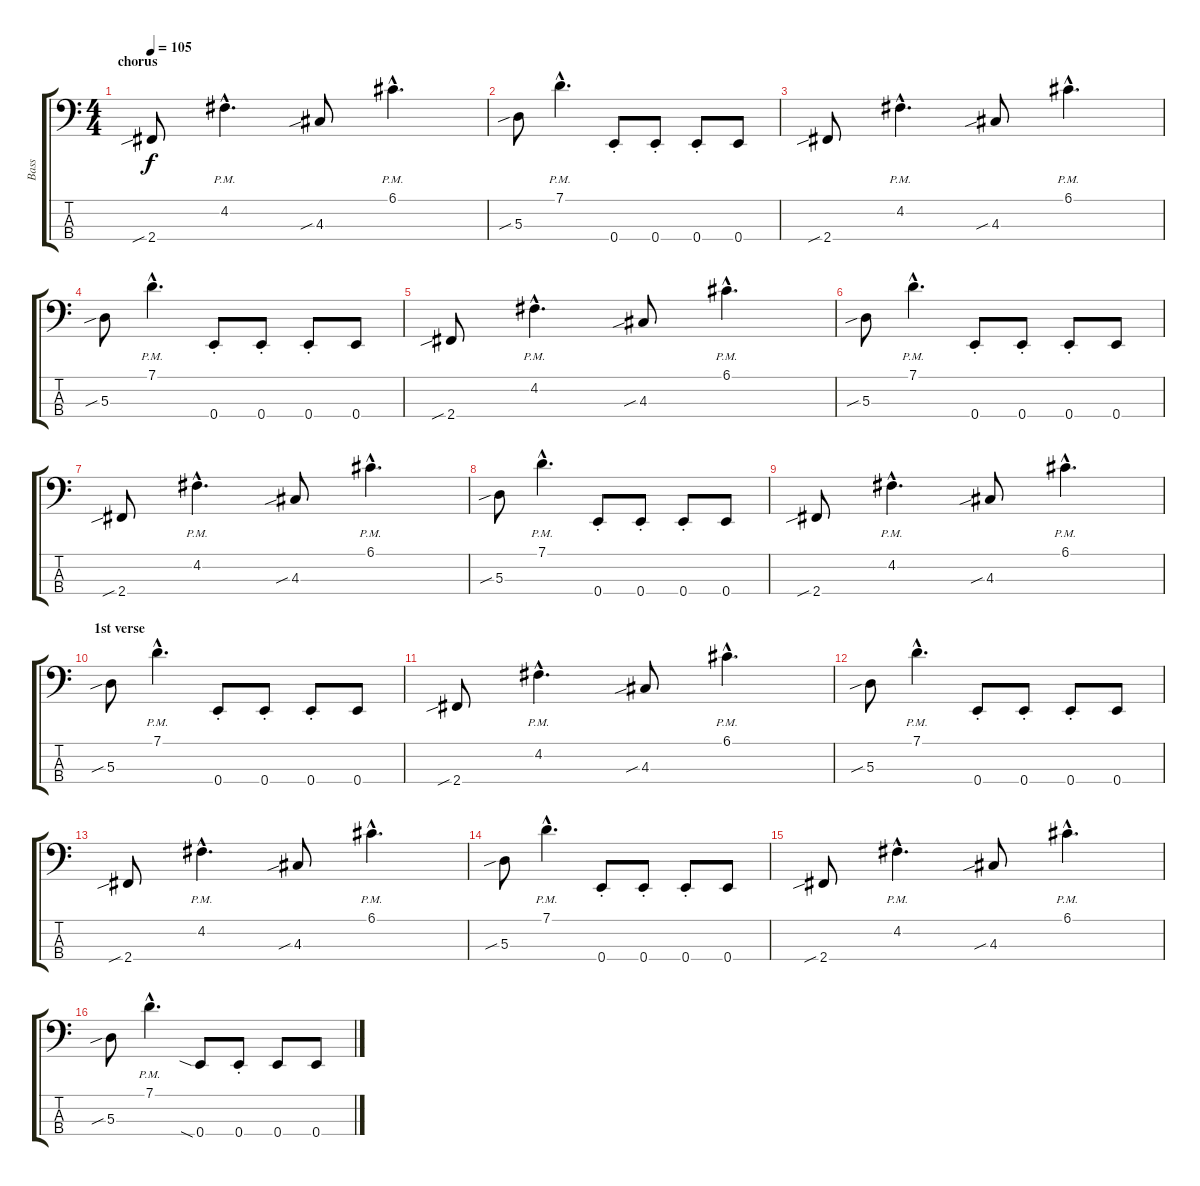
\track ("Bass" "Bass") {instrument electricguitarmuted}
\staff {score tabs}
\tuning (G2 D2 A1 E1) {hide}
\ts (4 4)
\section ("" "chorus")
\tempo 105
\clef f4
\ks c
2.4{sib}.8{dy f} 4.2{hac pm}.4{d} 4.3{sib}.8 6.1{hac pm}.4{d} |
5.3{sib}.8 7.1{hac pm}.4{d} 0.4{st}.8 0.4{st}.8 0.4{st}.8 0.4.8 |
2.4{sib}.8 4.2{hac pm}.4{d} 4.3{sib}.8 6.1{hac pm}.4{d} |
5.3{sib}.8 7.1{hac pm}.4{d} 0.4{st}.8 0.4{st}.8 0.4{st}.8 0.4.8 |
2.4{sib}.8 4.2{hac pm}.4{d} 4.3{sib}.8 6.1{hac pm}.4{d} |
5.3{sib}.8 7.1{hac pm}.4{d} 0.4{st}.8 0.4{st}.8 0.4{st}.8 0.4.8 |
2.4{sib}.8 4.2{hac pm}.4{d} 4.3{sib}.8 6.1{hac pm}.4{d} |
5.3{sib}.8 7.1{hac pm}.4{d} 0.4{st}.8 0.4{st}.8 0.4{st}.8 0.4.8 |
2.4{sib}.8 4.2{hac pm}.4{d} 4.3{sib}.8 6.1{hac pm}.4{d} |
\section ("" "1st verse")
5.3{sib}.8 7.1{hac pm}.4{d} 0.4{st}.8 0.4{st}.8 0.4{st}.8 0.4.8 |
2.4{sib}.8 4.2{hac pm}.4{d} 4.3{sib}.8 6.1{hac pm}.4{d} |
5.3{sib}.8 7.1{hac pm}.4{d} 0.4{st}.8 0.4{st}.8 0.4{st}.8 0.4.8 |
2.4{sib}.8 4.2{hac pm}.4{d} 4.3{sib}.8 6.1{hac pm}.4{d} |
5.3{sib}.8 7.1{hac pm}.4{d} 0.4{st}.8 0.4{st}.8 0.4{st}.8 0.4.8 |
2.4{sib}.8 4.2{hac pm}.4{d} 4.3{sib}.8 6.1{hac pm}.4{d} |
5.3{sib}.8 7.1{hac pm}.4{d} 0.4{sia}.8 0.4{st}.8 0.4.8 0.4.8
